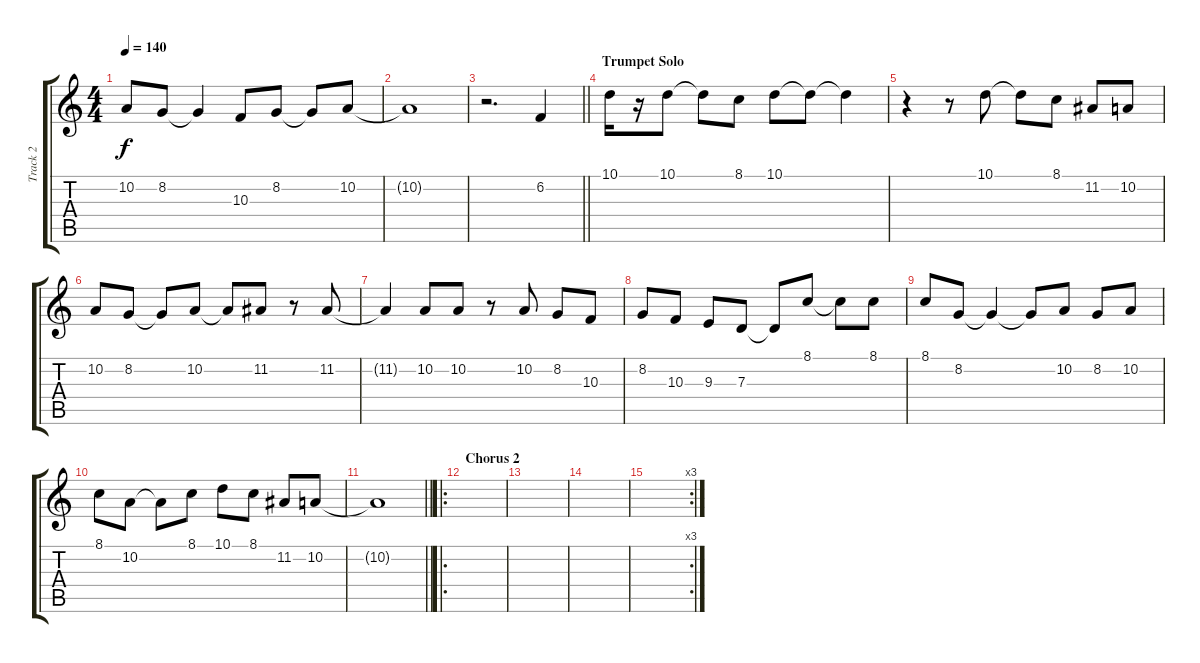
\track ("Track 2" "Track 2") {instrument trumpet}
\staff {score tabs}
\tuning (E4 B3 G3 D3 A2 E2) {hide}
\ts (4 4)
\tempo 140
\clef g2
\ks c
10.2.8{dy f} 8.2.8 8.2{t}.4 10.3.8 8.2.8 8.2{t}.8 10.2.8 |
10.2{t}.1 |
\barLineRight lightlight
r.2{d} 6.2.4 |
\section ("" "Trumpet Solo")
10.1.16 r.16 10.1.8 10.1{t}.8 8.1.8 10.1.8 10.1{t}.8 10.1{t}.4 |
r.4 r.8 10.1.8 10.1{t}.8 8.1.8 11.2.8 10.2.8 |
10.2.8 8.2.8 8.2{t}.8 10.2.8 10.2{t}.8 11.2.8 r.8 11.2.8 |
11.2{t}.4 10.2.8 10.2.8 r.8 10.2.8 8.2.8 10.3.8 |
8.2.8 10.3.8 9.3.8 7.3.8 7.3{t}.8 8.1.8 8.1{t}.8 8.1.8 |
8.1.8 8.2.8 8.2{t}.4 8.2{t}.8 10.2.8 8.2.8 10.2.8 |
8.1.8 10.2.8 10.2{t}.8 8.1.8 10.1.8 8.1.8 11.2.8 10.2.8 |
\barLineRight lightlight
10.2{t}.1 |
\ro
\section ("" "Chorus 2")
|
|
|
\rc 3
